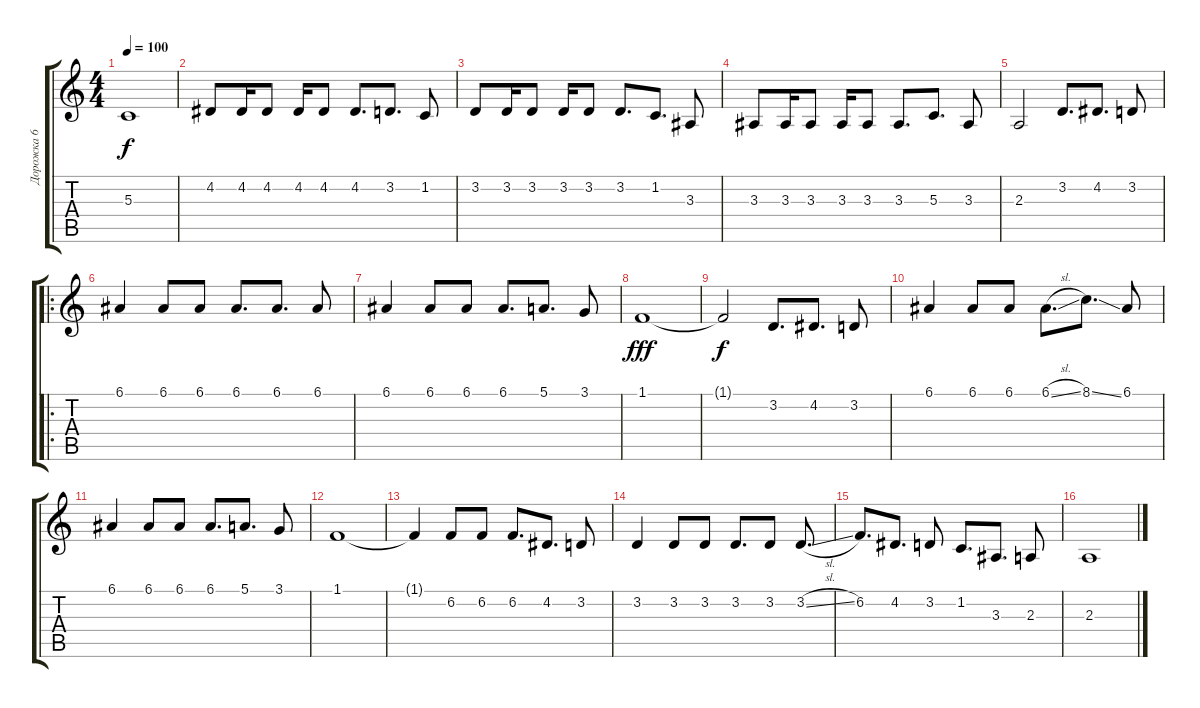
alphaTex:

\track ("Дорожка 6" "Дорожка 6") {instrument fx5brightness}
\staff {score tabs}
\tuning (E4 B3 G3 D3 A2 E2) {hide}
\ts (4 4)
\tempo 100
\clef g2
\ks c
5.3.1{dy f} |
4.2.8 4.2.16 4.2.8 4.2.16 4.2.8 4.2.8{d} 3.2.8{d} 1.2.8 |
3.2.8 3.2.16 3.2.8 3.2.16 3.2.8 3.2.8{d} 1.2.8{d} 3.3.8 |
3.3.8 3.3.16 3.3.8 3.3.16 3.3.8 3.3.8{d} 5.3.8{d} 3.3.8 |
2.3.2 3.2.8{d} 4.2.8{d} 3.2.8 |
\ro
6.1.4 6.1.8 6.1.8 6.1.8{d} 6.1.8{d} 6.1.8 |
6.1.4 6.1.8 6.1.8 6.1.8{d} 5.1.8{d} 3.1.8 |
1.1.1{dy fff} |
1.1{t}.2{dy f} 3.2.8{d} 4.2.8{d} 3.2.8 |
6.1.4 6.1.8 6.1.8 6.1{sl}.8{d} 8.1{ss}.8{d} 6.1.8 |
6.1.4 6.1.8 6.1.8 6.1.8{d} 5.1.8{d} 3.1.8 |
1.1.1 |
1.1{t}.4 6.2.8 6.2.8 6.2.8{d} 4.2.8{d} 3.2.8 |
3.2.4 3.2.8 3.2.8 3.2.8{d} 3.2.8 3.2{sl}.8{d} |
6.2.8{d} 4.2.8{d} 3.2.8 1.2.8{d} 3.3.8{d} 2.3.8 |
2.3.1
